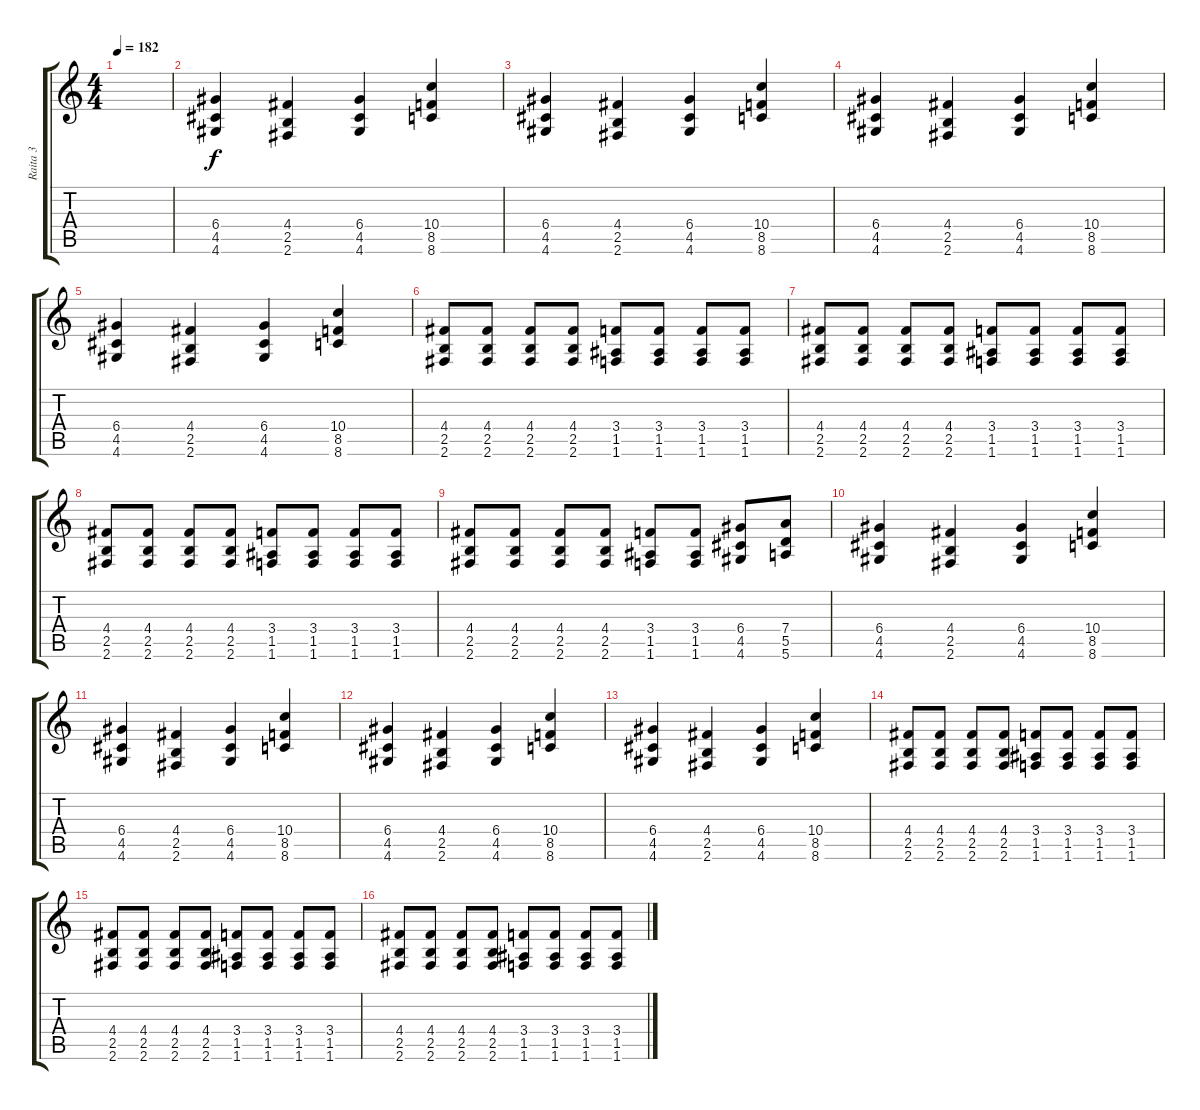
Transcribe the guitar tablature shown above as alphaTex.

\track ("Raita 3" "Raita 3") {instrument overdrivenguitar}
\staff {score tabs}
\tuning (E4 B3 G3 D3 A2 E2) {hide}
\ts (4 4)
\tempo 182
\clef g2
\ks c
|
(6.4 4.5 4.6).4 (4.4 2.5 2.6).4 (6.4 4.5 4.6).4 (10.4 8.5 8.6).4 |
(6.4 4.5 4.6).4 (4.4 2.5 2.6).4 (6.4 4.5 4.6).4 (10.4 8.5 8.6).4 |
(6.4 4.5 4.6).4 (4.4 2.5 2.6).4 (6.4 4.5 4.6).4 (10.4 8.5 8.6).4 |
(6.4 4.5 4.6).4 (4.4 2.5 2.6).4 (6.4 4.5 4.6).4 (10.4 8.5 8.6).4 |
(4.4 2.5 2.6).8 (4.4 2.5 2.6).8 (4.4 2.5 2.6).8 (4.4 2.5 2.6).8 (3.4 1.5 1.6).8 (3.4 1.5 1.6).8 (3.4 1.5 1.6).8 (3.4 1.5 1.6).8 |
(4.4 2.5 2.6).8 (4.4 2.5 2.6).8 (4.4 2.5 2.6).8 (4.4 2.5 2.6).8 (3.4 1.5 1.6).8 (3.4 1.5 1.6).8 (3.4 1.5 1.6).8 (3.4 1.5 1.6).8 |
(4.4 2.5 2.6).8 (4.4 2.5 2.6).8 (4.4 2.5 2.6).8 (4.4 2.5 2.6).8 (3.4 1.5 1.6).8 (3.4 1.5 1.6).8 (3.4 1.5 1.6).8 (3.4 1.5 1.6).8 |
(4.4 2.5 2.6).8 (4.4 2.5 2.6).8 (4.4 2.5 2.6).8 (4.4 2.5 2.6).8 (3.4 1.5 1.6).8 (3.4 1.5 1.6).8 (6.4 4.5 4.6).8 (7.4 5.5 5.6).8 |
(6.4 4.5 4.6).4 (4.4 2.5 2.6).4 (6.4 4.5 4.6).4 (10.4 8.5 8.6).4 |
(6.4 4.5 4.6).4 (4.4 2.5 2.6).4 (6.4 4.5 4.6).4 (10.4 8.5 8.6).4 |
(6.4 4.5 4.6).4 (4.4 2.5 2.6).4 (6.4 4.5 4.6).4 (10.4 8.5 8.6).4 |
(6.4 4.5 4.6).4 (4.4 2.5 2.6).4 (6.4 4.5 4.6).4 (10.4 8.5 8.6).4 |
(4.4 2.5 2.6).8 (4.4 2.5 2.6).8 (4.4 2.5 2.6).8 (4.4 2.5 2.6).8 (3.4 1.5 1.6).8 (3.4 1.5 1.6).8 (3.4 1.5 1.6).8 (3.4 1.5 1.6).8 |
(4.4 2.5 2.6).8 (4.4 2.5 2.6).8 (4.4 2.5 2.6).8 (4.4 2.5 2.6).8 (3.4 1.5 1.6).8 (3.4 1.5 1.6).8 (3.4 1.5 1.6).8 (3.4 1.5 1.6).8 |
(4.4 2.5 2.6).8 (4.4 2.5 2.6).8 (4.4 2.5 2.6).8 (4.4 2.5 2.6).8 (3.4 1.5 1.6).8 (3.4 1.5 1.6).8 (3.4 1.5 1.6).8 (3.4 1.5 1.6).8
